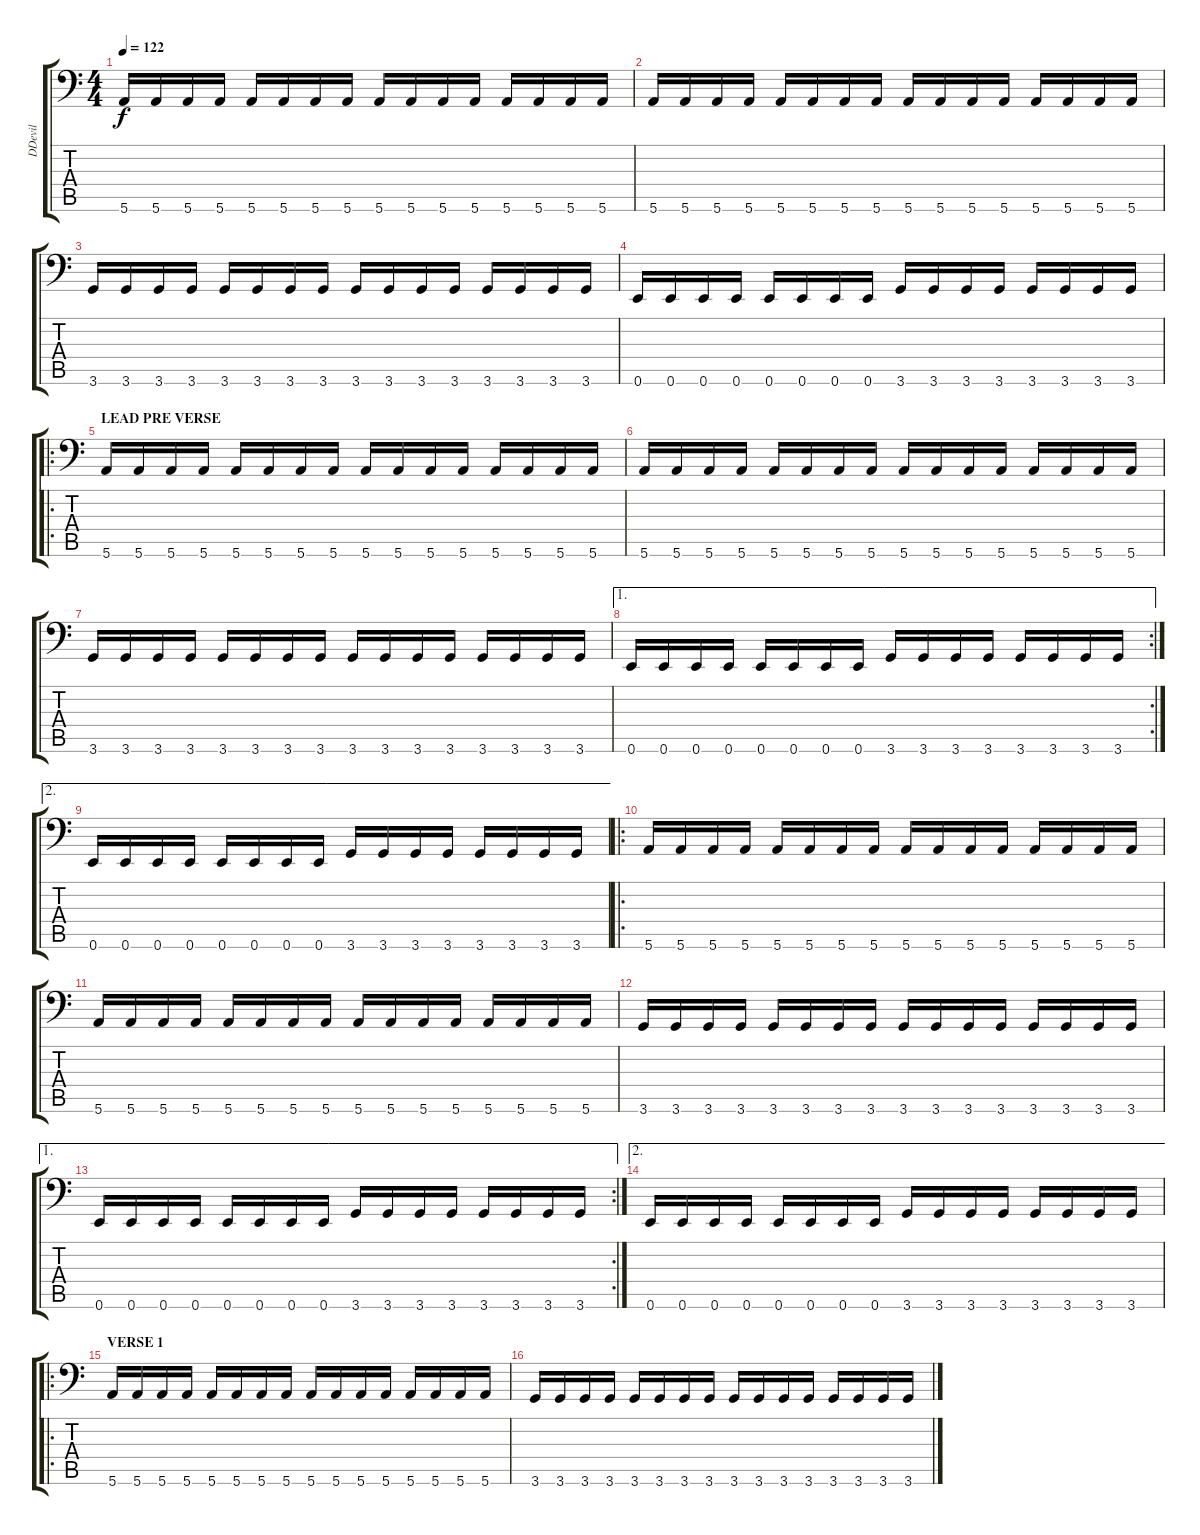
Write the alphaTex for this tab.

\track ("DDevil" "DDevil") {instrument electricbassfinger}
\staff {score tabs}
\tuning (E3 B2 G2 D2 A1 E1) {hide}
\ts (4 4)
\tempo 122
\clef f4
\ks c
5.6.16{dy f} 5.6.16 5.6.16 5.6.16 5.6.16 5.6.16 5.6.16 5.6.16 5.6.16 5.6.16 5.6.16 5.6.16 5.6.16 5.6.16 5.6.16 5.6.16 |
5.6.16 5.6.16 5.6.16 5.6.16 5.6.16 5.6.16 5.6.16 5.6.16 5.6.16 5.6.16 5.6.16 5.6.16 5.6.16 5.6.16 5.6.16 5.6.16 |
3.6.16 3.6.16 3.6.16 3.6.16 3.6.16 3.6.16 3.6.16 3.6.16 3.6.16 3.6.16 3.6.16 3.6.16 3.6.16 3.6.16 3.6.16 3.6.16 |
0.6.16 0.6.16 0.6.16 0.6.16 0.6.16 0.6.16 0.6.16 0.6.16 3.6.16 3.6.16 3.6.16 3.6.16 3.6.16 3.6.16 3.6.16 3.6.16 |
\ro
\section ("" "LEAD PRE VERSE")
5.6.16 5.6.16 5.6.16 5.6.16 5.6.16 5.6.16 5.6.16 5.6.16 5.6.16 5.6.16 5.6.16 5.6.16 5.6.16 5.6.16 5.6.16 5.6.16 |
5.6.16 5.6.16 5.6.16 5.6.16 5.6.16 5.6.16 5.6.16 5.6.16 5.6.16 5.6.16 5.6.16 5.6.16 5.6.16 5.6.16 5.6.16 5.6.16 |
3.6.16 3.6.16 3.6.16 3.6.16 3.6.16 3.6.16 3.6.16 3.6.16 3.6.16 3.6.16 3.6.16 3.6.16 3.6.16 3.6.16 3.6.16 3.6.16 |
\ae 1
\rc 2
0.6.16 0.6.16 0.6.16 0.6.16 0.6.16 0.6.16 0.6.16 0.6.16 3.6.16 3.6.16 3.6.16 3.6.16 3.6.16 3.6.16 3.6.16 3.6.16 |
\ae 2
0.6.16 0.6.16 0.6.16 0.6.16 0.6.16 0.6.16 0.6.16 0.6.16 3.6.16 3.6.16 3.6.16 3.6.16 3.6.16 3.6.16 3.6.16 3.6.16 |
\ro
5.6.16 5.6.16 5.6.16 5.6.16 5.6.16 5.6.16 5.6.16 5.6.16 5.6.16 5.6.16 5.6.16 5.6.16 5.6.16 5.6.16 5.6.16 5.6.16 |
5.6.16 5.6.16 5.6.16 5.6.16 5.6.16 5.6.16 5.6.16 5.6.16 5.6.16 5.6.16 5.6.16 5.6.16 5.6.16 5.6.16 5.6.16 5.6.16 |
3.6.16 3.6.16 3.6.16 3.6.16 3.6.16 3.6.16 3.6.16 3.6.16 3.6.16 3.6.16 3.6.16 3.6.16 3.6.16 3.6.16 3.6.16 3.6.16 |
\ae 1
\rc 2
0.6.16 0.6.16 0.6.16 0.6.16 0.6.16 0.6.16 0.6.16 0.6.16 3.6.16 3.6.16 3.6.16 3.6.16 3.6.16 3.6.16 3.6.16 3.6.16 |
\ae 2
0.6.16 0.6.16 0.6.16 0.6.16 0.6.16 0.6.16 0.6.16 0.6.16 3.6.16 3.6.16 3.6.16 3.6.16 3.6.16 3.6.16 3.6.16 3.6.16 |
\ro
\section ("" "VERSE 1")
5.6.16 5.6.16 5.6.16 5.6.16 5.6.16 5.6.16 5.6.16 5.6.16 5.6.16 5.6.16 5.6.16 5.6.16 5.6.16 5.6.16 5.6.16 5.6.16 |
3.6.16 3.6.16 3.6.16 3.6.16 3.6.16 3.6.16 3.6.16 3.6.16 3.6.16 3.6.16 3.6.16 3.6.16 3.6.16 3.6.16 3.6.16 3.6.16
